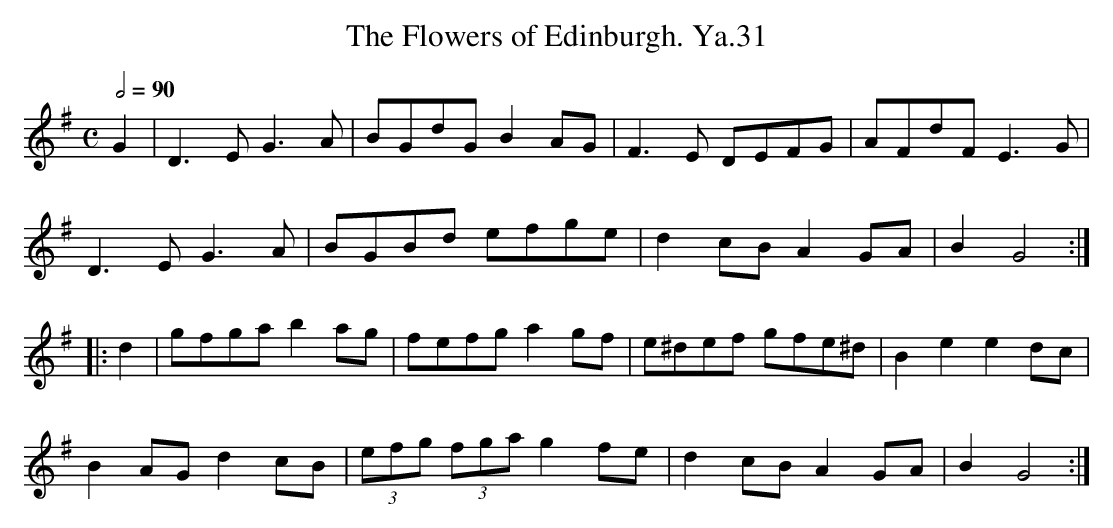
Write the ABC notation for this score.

X:1
T:Flowers of Edinburgh. Ya.31, The
L:1/8
M:C
Q:1/2=90
K:G
G2|D3E G3A|BGdG B2AG | F3E DEFG | AFdF E3G |
D3E G3A|BGBd efge | d2cB A2GA | B2G4:|
|:d2|gfga b2ag|fefg a2gf | e^def gfe^d | B2e2 e2dc |
B2AG d2cB|(3efg (3fga g2fe|d2cB A2GA|B2G4:|
